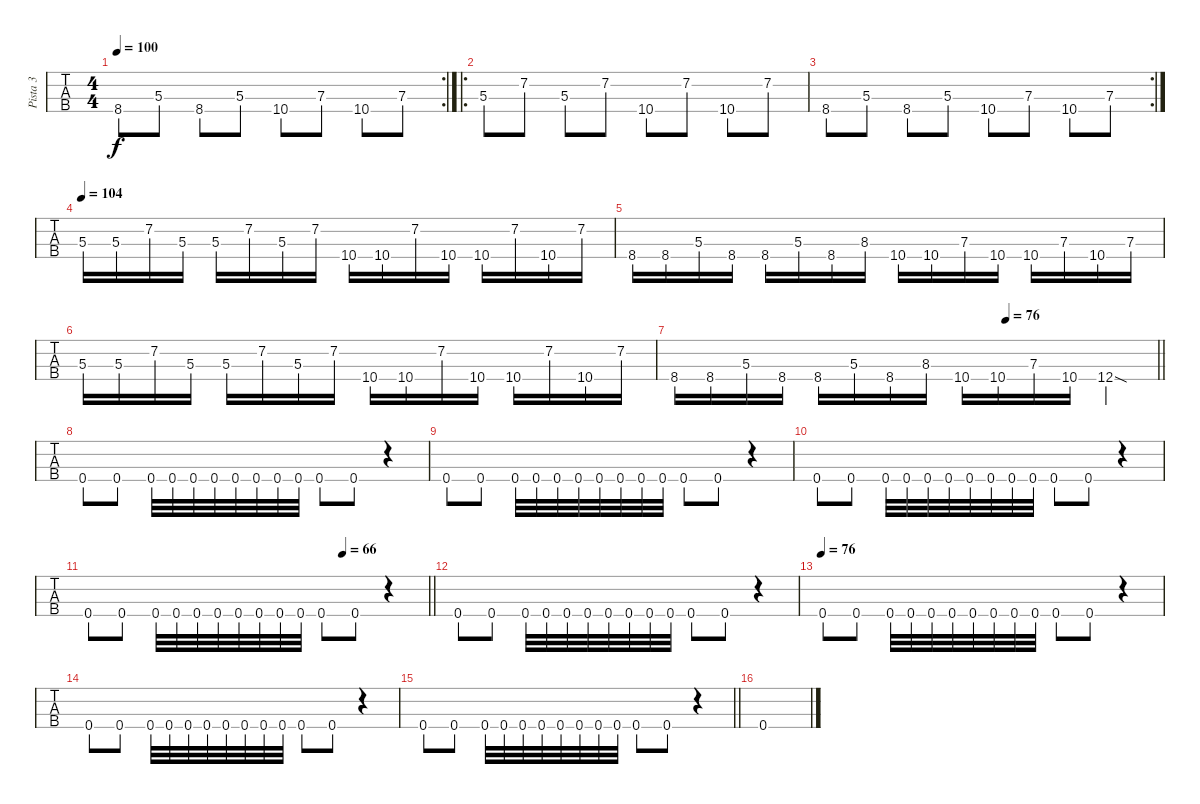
\track ("Pista 3" "Pista 3") {instrument electricbassfinger}
\staff {tabs}
\tuning (F2 C2 G1 C1) {hide}
\rc 2
\ts (4 4)
\tempo 100
\clef f4
\ks c
8.4.8{dy f} 5.3.8 8.4.8 5.3.8 10.4.8 7.3.8 10.4.8 7.3.8 |
\ro
5.3.8 7.2.8 5.3.8 7.2.8 10.4.8 7.2.8 10.4.8 7.2.8 |
\rc 2
8.4.8 5.3.8 8.4.8 5.3.8 10.4.8 7.3.8 10.4.8 7.3.8 |
\tempo 104
5.3.16 5.3.16 7.2.16 5.3.16 5.3.16 7.2.16 5.3.16 7.2.16 10.4.16 10.4.16 7.2.16 10.4.16 10.4.16 7.2.16 10.4.16 7.2.16 |
8.4.16 8.4.16 5.3.16 8.4.16 8.4.16 5.3.16 8.4.16 8.3.16 10.4.16 10.4.16 7.3.16 10.4.16 10.4.16 7.3.16 10.4.16 7.3.16 |
5.3.16 5.3.16 7.2.16 5.3.16 5.3.16 7.2.16 5.3.16 7.2.16 10.4.16 10.4.16 7.2.16 10.4.16 10.4.16 7.2.16 10.4.16 7.2.16 |
\tempo (76 0.6875)
\barLineRight lightlight
8.4.16 8.4.16 5.3.16 8.4.16 8.4.16 5.3.16 8.4.16 8.3.16 10.4.16 10.4.16 7.3.16 10.4.16 12.4{sod}.4 |
\section ("" "")
0.4.8 0.4.8 0.4.32 0.4.32 0.4.32 0.4.32 0.4.32 0.4.32 0.4.32 0.4.32 0.4.8 0.4.8 r.4 |
0.4.8 0.4.8 0.4.32 0.4.32 0.4.32 0.4.32 0.4.32 0.4.32 0.4.32 0.4.32 0.4.8 0.4.8 r.4 |
0.4.8 0.4.8 0.4.32 0.4.32 0.4.32 0.4.32 0.4.32 0.4.32 0.4.32 0.4.32 0.4.8 0.4.8 r.4 |
\tempo (66 0.75)
\barLineRight lightlight
0.4.8 0.4.8 0.4.32 0.4.32 0.4.32 0.4.32 0.4.32 0.4.32 0.4.32 0.4.32 0.4.8 0.4.8 r.4 |
\section ("" "")
0.4.8 0.4.8 0.4.32 0.4.32 0.4.32 0.4.32 0.4.32 0.4.32 0.4.32 0.4.32 0.4.8 0.4.8 r.4 |
\tempo 76
0.4.8 0.4.8 0.4.32 0.4.32 0.4.32 0.4.32 0.4.32 0.4.32 0.4.32 0.4.32 0.4.8 0.4.8 r.4 |
0.4.8 0.4.8 0.4.32 0.4.32 0.4.32 0.4.32 0.4.32 0.4.32 0.4.32 0.4.32 0.4.8 0.4.8 r.4 |
\barLineRight lightlight
0.4.8 0.4.8 0.4.32 0.4.32 0.4.32 0.4.32 0.4.32 0.4.32 0.4.32 0.4.32 0.4.8 0.4.8 r.4 |
\section ("" "")
0.4.1
